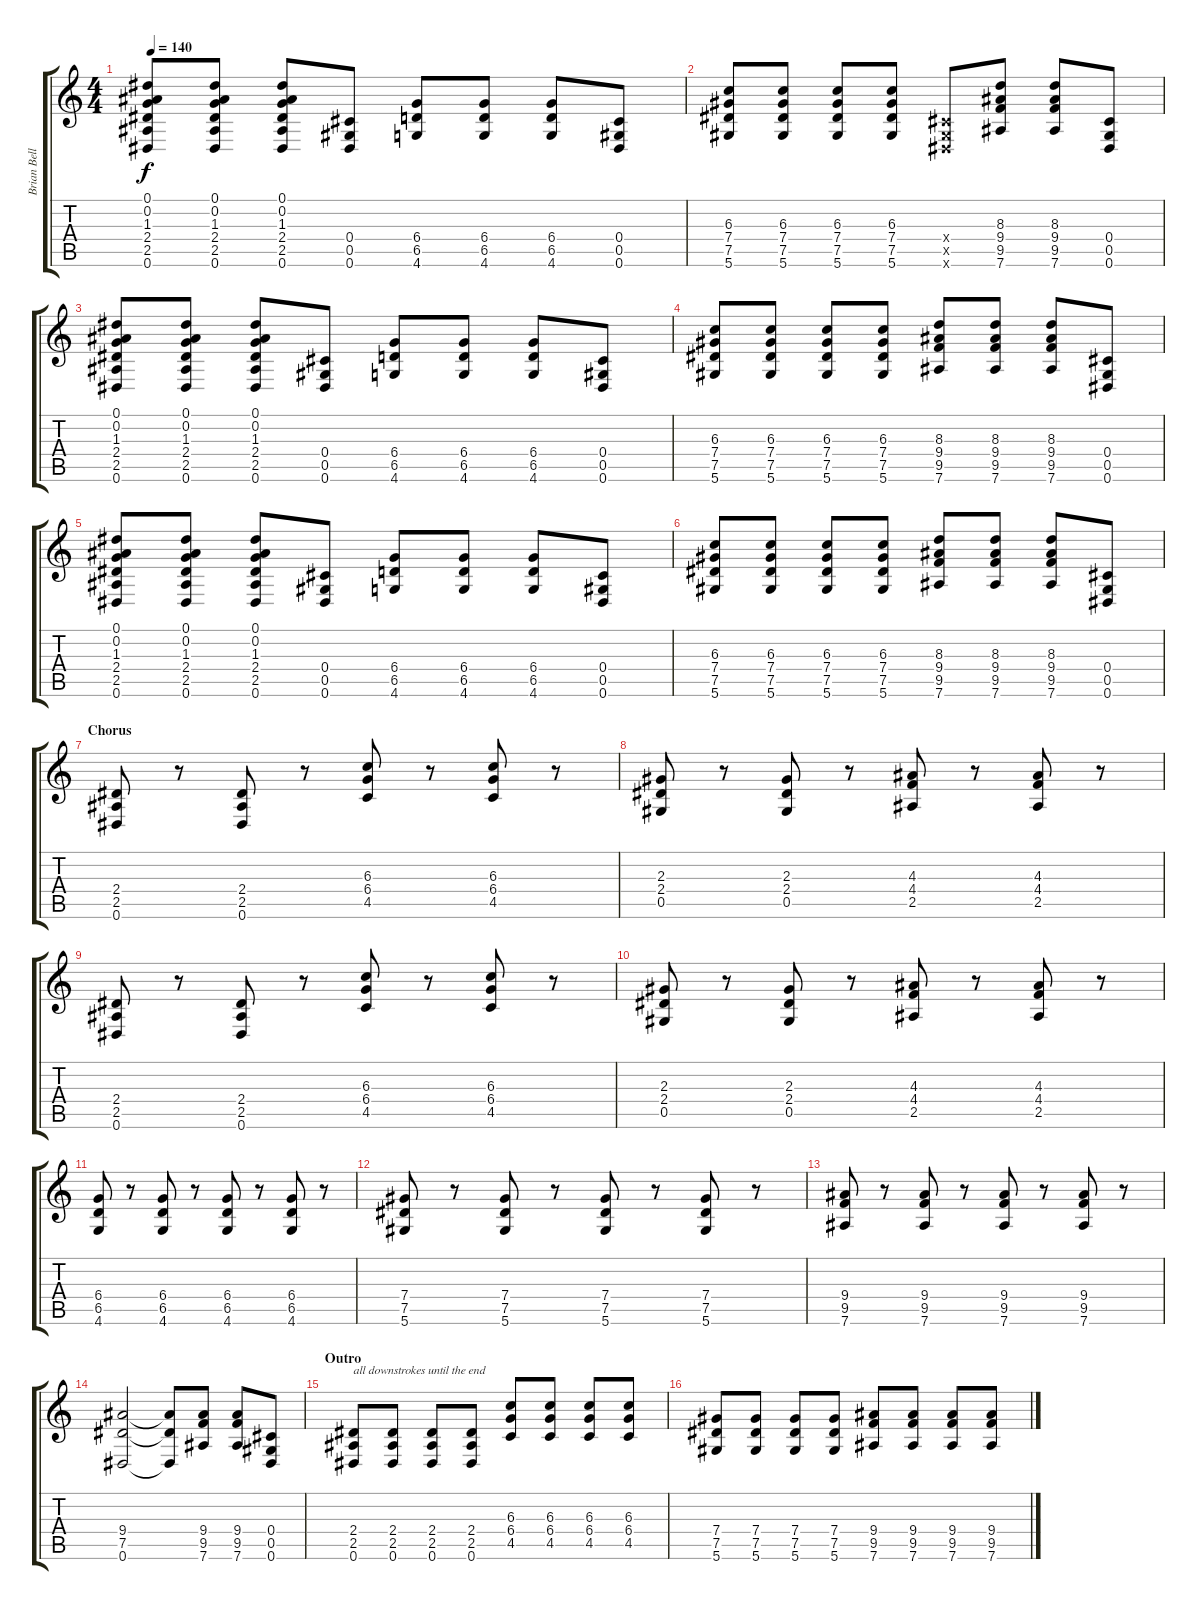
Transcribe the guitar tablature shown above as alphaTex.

\track ("Brian Bell - Guitar" "Brian Bell") {instrument overdrivenguitar}
\staff {score tabs}
\tuning (Eb4 Bb3 Gb3 Db3 Ab2 Eb2) {hide}
\ts (4 4)
\tempo 140
\clef g2
\ks c
(0.1 0.2 1.3 2.4 2.5 0.6).8{dy f} (0.1 0.2 1.3 2.4 2.5 0.6).8 (0.1 0.2 1.3 2.4 2.5 0.6).8 (0.4 0.5 0.6).8 (6.4 6.5 4.6).8 (6.4 6.5 4.6).8 (6.4 6.5 4.6).8 (0.4 0.5 0.6).8 |
(6.3 7.4 7.5 5.6).8 (6.3 7.4 7.5 5.6).8 (6.3 7.4 7.5 5.6).8 (6.3 7.4 7.5 5.6).8 (0.4{x} 0.5{x} 0.6{x}).8 (8.3 9.4 9.5 7.6).8 (8.3 9.4 9.5 7.6).8 (0.4 0.5 0.6).8 |
(0.1 0.2 1.3 2.4 2.5 0.6).8 (0.1 0.2 1.3 2.4 2.5 0.6).8 (0.1 0.2 1.3 2.4 2.5 0.6).8 (0.4 0.5 0.6).8 (6.4 6.5 4.6).8 (6.4 6.5 4.6).8 (6.4 6.5 4.6).8 (0.4 0.5 0.6).8 |
(6.3 7.4 7.5 5.6).8 (6.3 7.4 7.5 5.6).8 (6.3 7.4 7.5 5.6).8 (6.3 7.4 7.5 5.6).8 (8.3 9.4 9.5 7.6).8 (8.3 9.4 9.5 7.6).8 (8.3 9.4 9.5 7.6).8 (0.4 0.5 0.6).8 |
(0.1 0.2 1.3 2.4 2.5 0.6).8 (0.1 0.2 1.3 2.4 2.5 0.6).8 (0.1 0.2 1.3 2.4 2.5 0.6).8 (0.4 0.5 0.6).8 (6.4 6.5 4.6).8 (6.4 6.5 4.6).8 (6.4 6.5 4.6).8 (0.4 0.5 0.6).8 |
(6.3 7.4 7.5 5.6).8 (6.3 7.4 7.5 5.6).8 (6.3 7.4 7.5 5.6).8 (6.3 7.4 7.5 5.6).8 (8.3 9.4 9.5 7.6).8 (8.3 9.4 9.5 7.6).8 (8.3 9.4 9.5 7.6).8 (0.4 0.5 0.6).8 |
\section ("" "Chorus")
(2.4 2.5 0.6).8 r.8 (2.4 2.5 0.6).8 r.8 (6.3 6.4 4.5).8 r.8 (6.3 6.4 4.5).8 r.8 |
(2.3 2.4 0.5).8 r.8 (2.3 2.4 0.5).8 r.8 (4.3 4.4 2.5).8 r.8 (4.3 4.4 2.5).8 r.8 |
(2.4 2.5 0.6).8 r.8 (2.4 2.5 0.6).8 r.8 (6.3 6.4 4.5).8 r.8 (6.3 6.4 4.5).8 r.8 |
(2.3 2.4 0.5).8 r.8 (2.3 2.4 0.5).8 r.8 (4.3 4.4 2.5).8 r.8 (4.3 4.4 2.5).8 r.8 |
(6.4 6.5 4.6).8 r.8 (6.4 6.5 4.6).8 r.8 (6.4 6.5 4.6).8 r.8 (6.4 6.5 4.6).8 r.8 |
(7.4 7.5 5.6).8 r.8 (7.4 7.5 5.6).8 r.8 (7.4 7.5 5.6).8 r.8 (7.4 7.5 5.6).8 r.8 |
(9.4 9.5 7.6).8 r.8 (9.4 9.5 7.6).8 r.8 (9.4 9.5 7.6).8 r.8 (9.4 9.5 7.6).8 r.8 |
(9.4 7.5 0.6).2 (9.4{t} 7.5{t} 0.6{t}).8 (9.4 9.5 7.6).8 (9.4 9.5 7.6).8 (0.4 0.5 0.6).8 |
\section ("" "Outro")
(2.4 2.5 0.6).8{txt "all downstrokes until the end"} (2.4 2.5 0.6).8 (2.4 2.5 0.6).8 (2.4 2.5 0.6).8 (6.3 6.4 4.5).8 (6.3 6.4 4.5).8 (6.3 6.4 4.5).8 (6.3 6.4 4.5).8 |
(7.4 7.5 5.6).8 (7.4 7.5 5.6).8 (7.4 7.5 5.6).8 (7.4 7.5 5.6).8 (9.4 9.5 7.6).8 (9.4 9.5 7.6).8 (9.4 9.5 7.6).8 (9.4 9.5 7.6).8
